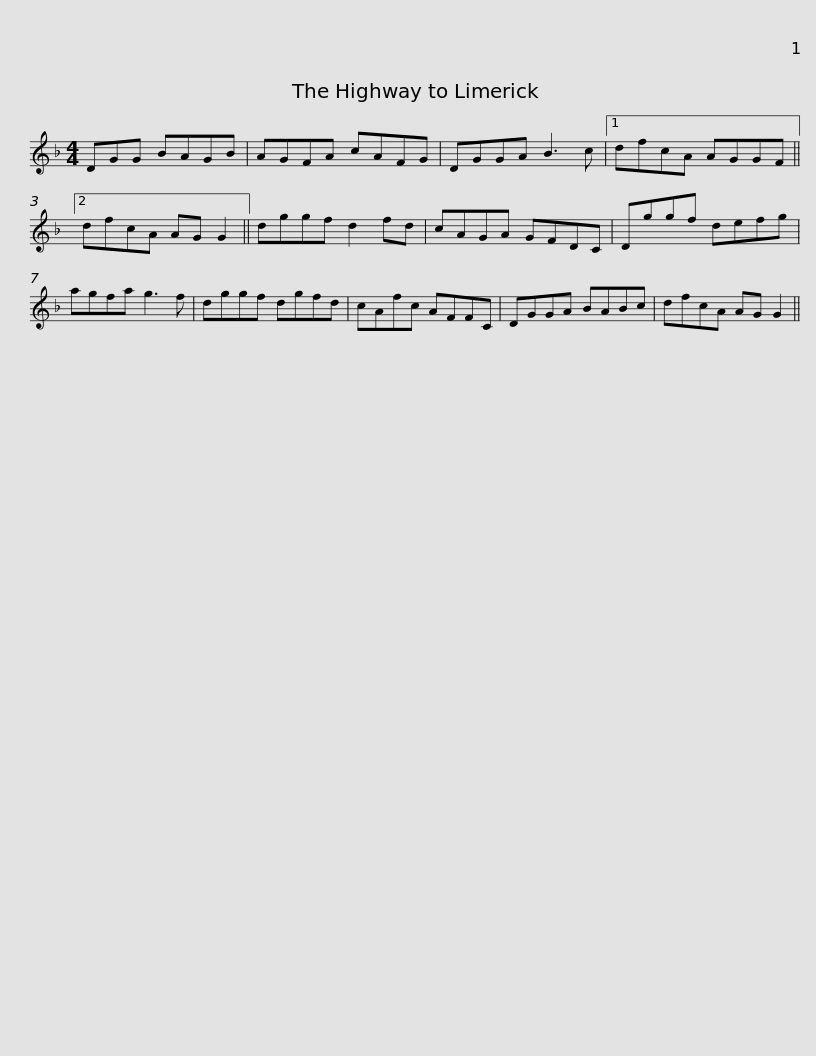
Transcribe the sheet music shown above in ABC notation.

X:1
L:1/8
M:4/4
I:linebreak $
K:F
V:1 treble
V:1
 DGG BAGB | AGFA cAFG | DGGA B3 c |1 dfcA AGGF ||2 dfcA AG G2 || %5
 dggf d2 fd |$ cAGA GFDC | Dggf defg | agfa g3 f | dggf dgfd | %10
 cAfc AFFC |$ DGGA BABc | dfcA AG G2 || %13
